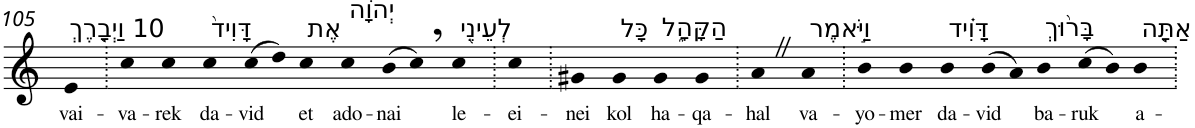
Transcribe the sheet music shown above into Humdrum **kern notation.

**kern	**text
*part1	*part1
*staff1	*staff1
*I"Piano	*
*I'Pno	*
!!LO:PB:g=z
*clefG2	*
*k[]	*
=105	=105
!LO:TX:a:t=10 וַיְבָ֤רֶךְ	!
!	!LO:LY:b
4e	vai-
=106.	=106.
!	!LO:LY:b
4cc	-va-
!	!LO:LY:b
4cc	-rek
!LO:TX:a:t=דָּוִיד֙	!
!	!LO:LY:b
4cc	da-
!	!LO:LY:b
(>8cc	-vid
8dd)	.
!LO:TX:a:t=אֶת	!
!	!LO:LY:b
4cc	et
!LO:TX:a:t=יְהוָ֔ה	!
!	!LO:LY:b
4cc	ado-
!	!LO:LY:b
(>8b	-nai
8cc,)	.
!LO:TX:a:t=לְעֵינֵ֖י	!
!	!LO:LY:b
4cc	le-
=107.	=107.
!	!LO:LY:b
4cc	-ei-
=108.	=108.
!	!LO:LY:b
4g#X	-nei
!LO:TX:a:t=כָּל	!
!	!LO:LY:b
4g#	kol
!LO:TX:a:t=הַקָּהָ֑ל	!
!	!LO:LY:b
4g#	ha-
!	!LO:LY:b
4g#	-qa-
=109.	=109.
!	!LO:LY:b
4aZ	-hal
!LO:TX:a:t=וַיֹּ֣אמֶר	!
!	!LO:LY:b
4a	va-
=110.	=110.
!	!LO:LY:b
4b	-yo-
!	!LO:LY:b
4b	-mer
!LO:TX:a:t=דָּוִ֗יד	!
!	!LO:LY:b
4b	da-
!	!LO:LY:b
(>8b	-vid
8a)	.
!LO:TX:a:t=בָּר֨וּךְ	!
!	!LO:LY:b
4b	ba-
!	!LO:LY:b
(>8cc	-ruk
8b)	.
!LO:TX:a:t=אַתָּ֤ה	!
!	!LO:LY:b
4b	a-
=.	=.
*-	*-
